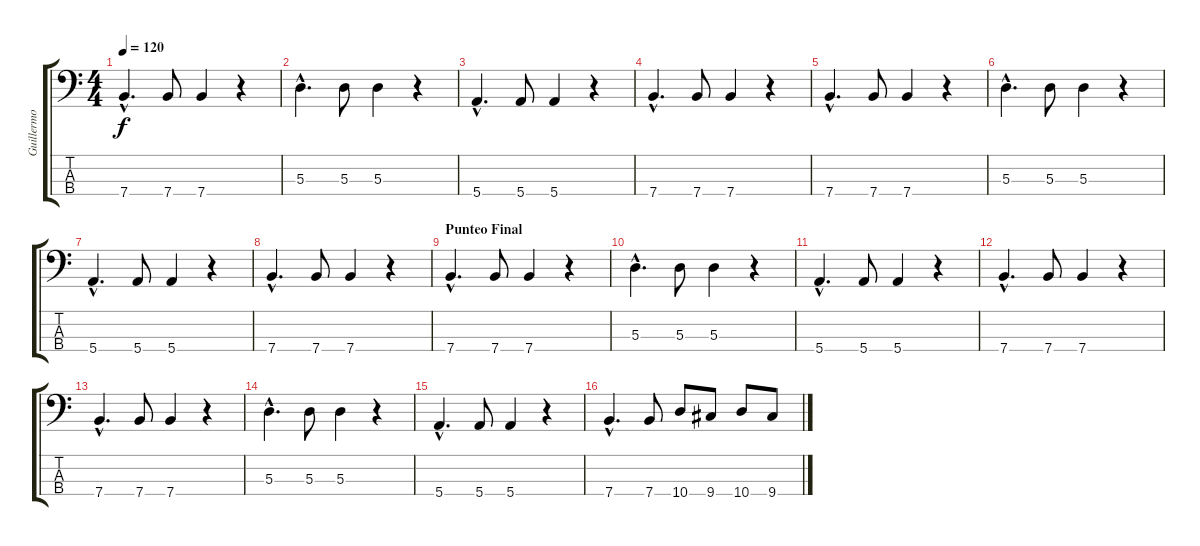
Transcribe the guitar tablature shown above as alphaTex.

\track ("Guillermo Sanchez" "Guillermo ") {instrument electricbassfinger}
\staff {score tabs}
\tuning (G2 D2 A1 E1) {hide}
\ts (4 4)
\tempo 120
\clef f4
\ks c
7.4{hac}.4{d dy f} 7.4.8 7.4.4 r.4 |
5.3{hac}.4{d} 5.3.8 5.3.4 r.4 |
5.4{hac}.4{d} 5.4.8 5.4.4 r.4 |
7.4{hac}.4{d} 7.4.8 7.4.4 r.4 |
7.4{hac}.4{d} 7.4.8 7.4.4 r.4 |
5.3{hac}.4{d} 5.3.8 5.3.4 r.4 |
5.4{hac}.4{d} 5.4.8 5.4.4 r.4 |
7.4{hac}.4{d} 7.4.8 7.4.4 r.4 |
\section ("" "Punteo Final")
7.4{hac}.4{d} 7.4.8 7.4.4 r.4 |
5.3{hac}.4{d} 5.3.8 5.3.4 r.4 |
5.4{hac}.4{d} 5.4.8 5.4.4 r.4 |
7.4{hac}.4{d} 7.4.8 7.4.4 r.4 |
7.4{hac}.4{d} 7.4.8 7.4.4 r.4 |
5.3{hac}.4{d} 5.3.8 5.3.4 r.4 |
5.4{hac}.4{d} 5.4.8 5.4.4 r.4 |
7.4{hac}.4{d} 7.4.8 10.4.8 9.4.8 10.4.8 9.4.8
